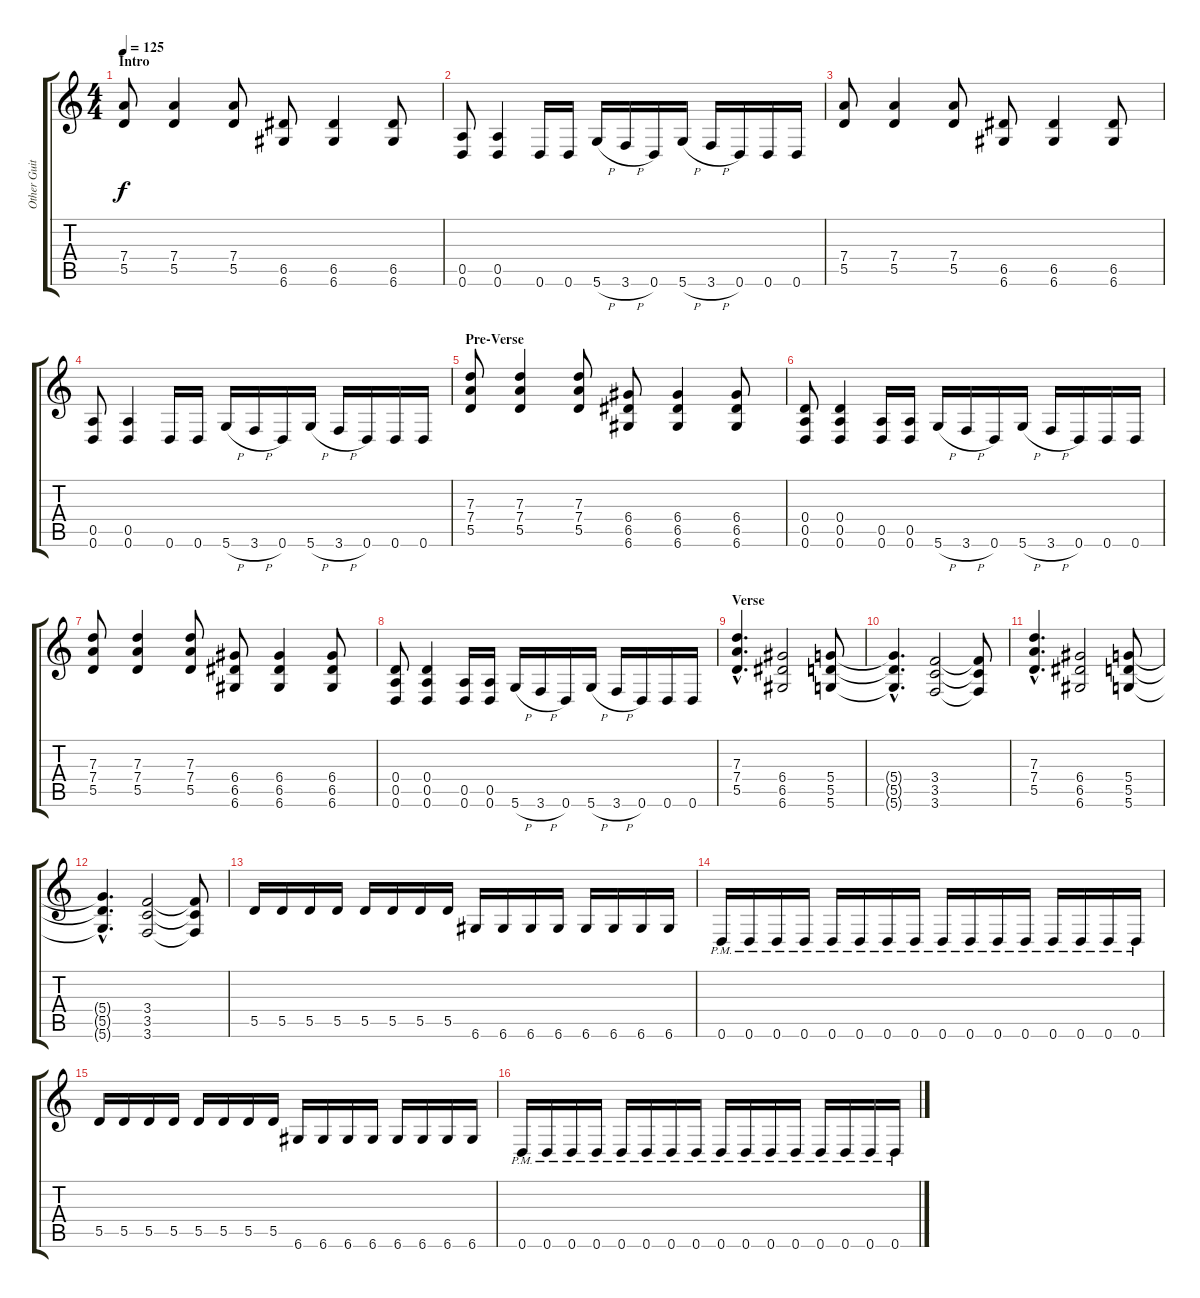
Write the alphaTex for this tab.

\track ("Other Guitar" "Other Guit") {instrument distortionguitar}
\staff {score tabs}
\tuning (E4 B3 G3 D3 A2 D2) {hide}
\ts (4 4)
\section ("" "Intro")
\tempo 125
\clef g2
\ks c
(7.4 5.5).8{dy f instrument distortionguitar} (7.4 5.5).4 (7.4 5.5).8 (6.5 6.6).8 (6.5 6.6).4 (6.5 6.6).8 |
(0.5 0.6).8 (0.5 0.6).4 0.6.16 0.6.16 5.6{h}.16 3.6{h}.16 0.6.16 5.6{h}.16 3.6{h}.16 0.6.16 0.6.16 0.6.16 |
(7.4 5.5).8 (7.4 5.5).4 (7.4 5.5).8 (6.5 6.6).8 (6.5 6.6).4 (6.5 6.6).8 |
(0.5 0.6).8 (0.5 0.6).4 0.6.16 0.6.16 5.6{h}.16 3.6{h}.16 0.6.16 5.6{h}.16 3.6{h}.16 0.6.16 0.6.16 0.6.16 |
\section ("" "Pre-Verse")
(7.3 7.4 5.5).8{volume 16} (7.3 7.4 5.5).4 (7.3 7.4 5.5).8 (6.4 6.5 6.6).8 (6.4 6.5 6.6).4 (6.4 6.5 6.6).8 |
(0.4 0.5 0.6).8 (0.4 0.5 0.6).4 (0.5 0.6).16 (0.5 0.6).16 5.6{h}.16 3.6{h}.16 0.6.16 5.6{h}.16 3.6{h}.16 0.6.16 0.6.16 0.6.16 |
(7.3 7.4 5.5).8 (7.3 7.4 5.5).4 (7.3 7.4 5.5).8 (6.4 6.5 6.6).8 (6.4 6.5 6.6).4 (6.4 6.5 6.6).8 |
(0.4 0.5 0.6).8 (0.4 0.5 0.6).4 (0.5 0.6).16 (0.5 0.6).16 5.6{h}.16 3.6{h}.16 0.6.16 5.6{h}.16 3.6{h}.16 0.6.16 0.6.16 0.6.16 |
\section ("" "Verse")
(7.3{hac} 7.4{hac} 5.5{hac}).4{d} (6.4 6.5 6.6).2 (5.4 5.5 5.6).8 |
(5.4{hac t} 5.5{hac t} 5.6{hac t}).4{d} (3.4 3.5 3.6).2 (3.4{t} 3.5{t} 3.6{t}).8 |
(7.3{hac} 7.4{hac} 5.5{hac}).4{d} (6.4 6.5 6.6).2 (5.4 5.5 5.6).8 |
(5.4{hac t} 5.5{hac t} 5.6{hac t}).4{d} (3.4 3.5 3.6).2 (3.4{t} 3.5{t} 3.6{t}).8 |
5.5.16 5.5.16 5.5.16 5.5.16 5.5.16 5.5.16 5.5.16 5.5.16 6.6.16 6.6.16 6.6.16 6.6.16 6.6.16 6.6.16 6.6.16 6.6.16 |
0.6{pm}.16 0.6{pm}.16 0.6{pm}.16 0.6{pm}.16 0.6{pm}.16 0.6{pm}.16 0.6{pm}.16 0.6{pm}.16 0.6{pm}.16 0.6{pm}.16 0.6{pm}.16 0.6{pm}.16 0.6{pm}.16 0.6{pm}.16 0.6{pm}.16 0.6{pm}.16 |
5.5.16 5.5.16 5.5.16 5.5.16 5.5.16 5.5.16 5.5.16 5.5.16 6.6.16 6.6.16 6.6.16 6.6.16 6.6.16 6.6.16 6.6.16 6.6.16 |
0.6{pm}.16 0.6{pm}.16 0.6{pm}.16 0.6{pm}.16 0.6{pm}.16 0.6{pm}.16 0.6{pm}.16 0.6{pm}.16 0.6{pm}.16 0.6{pm}.16 0.6{pm}.16 0.6{pm}.16 0.6{pm}.16 0.6{pm}.16 0.6{pm}.16 0.6{pm}.16
